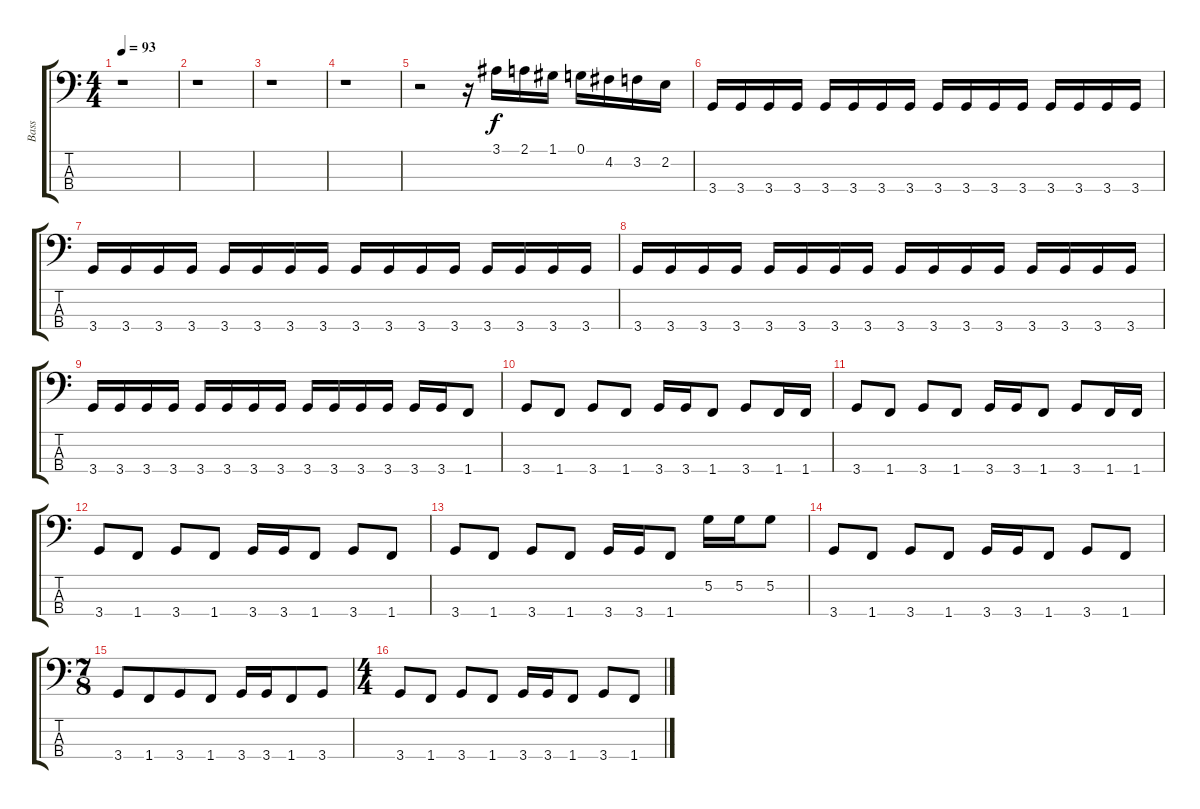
\track ("Bass" "Bass") {instrument electricbassfinger}
\staff {score tabs}
\tuning (G2 D2 A1 E1) {hide}
\ts (4 4)
\tempo 93
\clef f4
\ks c
r.1{dy f} |
r.1 |
r.1 |
r.1 |
r.2 r.16 3.1.16 2.1.16 1.1.16 0.1.16 4.2.16 3.2.16 2.2.16 |
3.4.16 3.4.16 3.4.16 3.4.16 3.4.16 3.4.16 3.4.16 3.4.16 3.4.16 3.4.16 3.4.16 3.4.16 3.4.16 3.4.16 3.4.16 3.4.16 |
3.4.16 3.4.16 3.4.16 3.4.16 3.4.16 3.4.16 3.4.16 3.4.16 3.4.16 3.4.16 3.4.16 3.4.16 3.4.16 3.4.16 3.4.16 3.4.16 |
3.4.16 3.4.16 3.4.16 3.4.16 3.4.16 3.4.16 3.4.16 3.4.16 3.4.16 3.4.16 3.4.16 3.4.16 3.4.16 3.4.16 3.4.16 3.4.16 |
3.4.16 3.4.16 3.4.16 3.4.16 3.4.16 3.4.16 3.4.16 3.4.16 3.4.16 3.4.16 3.4.16 3.4.16 3.4.16 3.4.16 1.4.8 |
3.4.8 1.4.8 3.4.8 1.4.8 3.4.16 3.4.16 1.4.8 3.4.8 1.4.16 1.4.16 |
3.4.8 1.4.8 3.4.8 1.4.8 3.4.16 3.4.16 1.4.8 3.4.8 1.4.16 1.4.16 |
3.4.8 1.4.8 3.4.8 1.4.8 3.4.16 3.4.16 1.4.8 3.4.8 1.4.8 |
3.4.8 1.4.8 3.4.8 1.4.8 3.4.16 3.4.16 1.4.8 5.2.16 5.2.16 5.2.8 |
3.4.8 1.4.8 3.4.8 1.4.8 3.4.16 3.4.16 1.4.8 3.4.8 1.4.8 |
\ts (7 8)
3.4.8 1.4.8 3.4.8 1.4.8 3.4.16 3.4.16 1.4.8 3.4.8 |
\ts (4 4)
3.4.8 1.4.8 3.4.8 1.4.8 3.4.16 3.4.16 1.4.8 3.4.8 1.4.8
